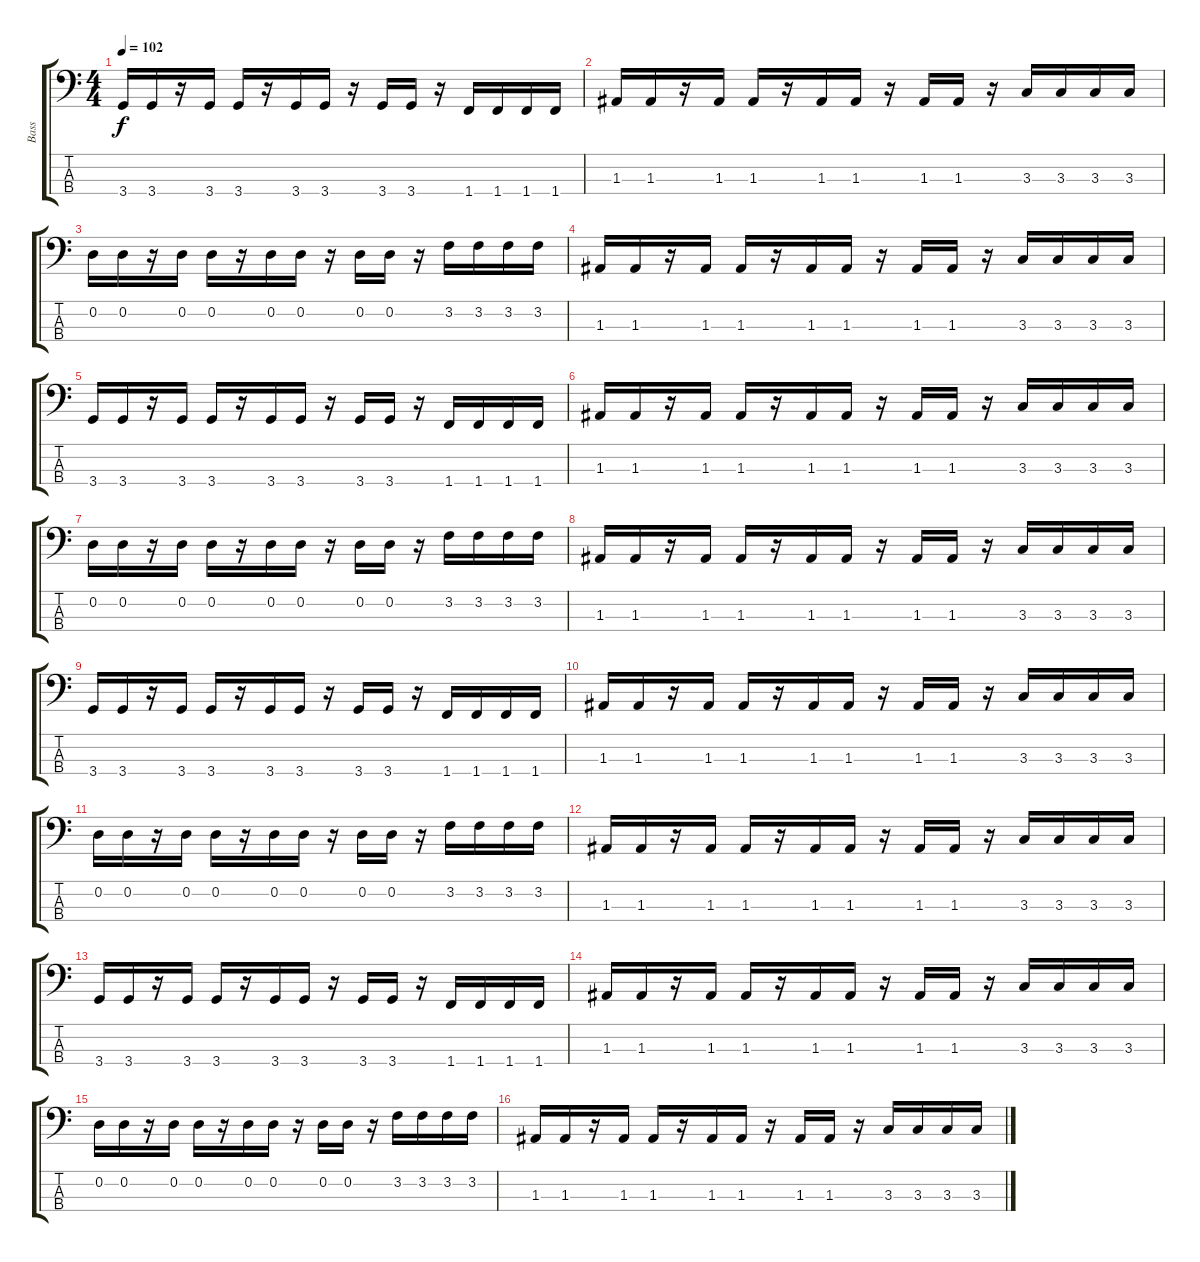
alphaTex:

\track ("Bass" "Bass") {instrument electricbasspick}
\staff {score tabs}
\tuning (G2 D2 A1 E1) {hide}
\ts (4 4)
\tempo 102
\clef f4
\ks c
3.4.16{dy f} 3.4.16 r.16 3.4.16 3.4.16 r.16 3.4.16 3.4.16 r.16 3.4.16 3.4.16 r.16 1.4.16 1.4.16 1.4.16 1.4.16 |
1.3.16 1.3.16 r.16 1.3.16 1.3.16 r.16 1.3.16 1.3.16 r.16 1.3.16 1.3.16 r.16 3.3.16 3.3.16 3.3.16 3.3.16 |
0.2.16 0.2.16 r.16 0.2.16 0.2.16 r.16 0.2.16 0.2.16 r.16 0.2.16 0.2.16 r.16 3.2.16 3.2.16 3.2.16 3.2.16 |
1.3.16 1.3.16 r.16 1.3.16 1.3.16 r.16 1.3.16 1.3.16 r.16 1.3.16 1.3.16 r.16 3.3.16 3.3.16 3.3.16 3.3.16 |
3.4.16 3.4.16 r.16 3.4.16 3.4.16 r.16 3.4.16 3.4.16 r.16 3.4.16 3.4.16 r.16 1.4.16 1.4.16 1.4.16 1.4.16 |
1.3.16 1.3.16 r.16 1.3.16 1.3.16 r.16 1.3.16 1.3.16 r.16 1.3.16 1.3.16 r.16 3.3.16 3.3.16 3.3.16 3.3.16 |
0.2.16 0.2.16 r.16 0.2.16 0.2.16 r.16 0.2.16 0.2.16 r.16 0.2.16 0.2.16 r.16 3.2.16 3.2.16 3.2.16 3.2.16 |
1.3.16 1.3.16 r.16 1.3.16 1.3.16 r.16 1.3.16 1.3.16 r.16 1.3.16 1.3.16 r.16 3.3.16 3.3.16 3.3.16 3.3.16 |
3.4.16 3.4.16 r.16 3.4.16 3.4.16 r.16 3.4.16 3.4.16 r.16 3.4.16 3.4.16 r.16 1.4.16 1.4.16 1.4.16 1.4.16 |
1.3.16 1.3.16 r.16 1.3.16 1.3.16 r.16 1.3.16 1.3.16 r.16 1.3.16 1.3.16 r.16 3.3.16 3.3.16 3.3.16 3.3.16 |
0.2.16 0.2.16 r.16 0.2.16 0.2.16 r.16 0.2.16 0.2.16 r.16 0.2.16 0.2.16 r.16 3.2.16 3.2.16 3.2.16 3.2.16 |
1.3.16 1.3.16 r.16 1.3.16 1.3.16 r.16 1.3.16 1.3.16 r.16 1.3.16 1.3.16 r.16 3.3.16 3.3.16 3.3.16 3.3.16 |
3.4.16 3.4.16 r.16 3.4.16 3.4.16 r.16 3.4.16 3.4.16 r.16 3.4.16 3.4.16 r.16 1.4.16 1.4.16 1.4.16 1.4.16 |
1.3.16 1.3.16 r.16 1.3.16 1.3.16 r.16 1.3.16 1.3.16 r.16 1.3.16 1.3.16 r.16 3.3.16 3.3.16 3.3.16 3.3.16 |
0.2.16 0.2.16 r.16 0.2.16 0.2.16 r.16 0.2.16 0.2.16 r.16 0.2.16 0.2.16 r.16 3.2.16 3.2.16 3.2.16 3.2.16 |
1.3.16 1.3.16 r.16 1.3.16 1.3.16 r.16 1.3.16 1.3.16 r.16 1.3.16 1.3.16 r.16 3.3.16 3.3.16 3.3.16 3.3.16
